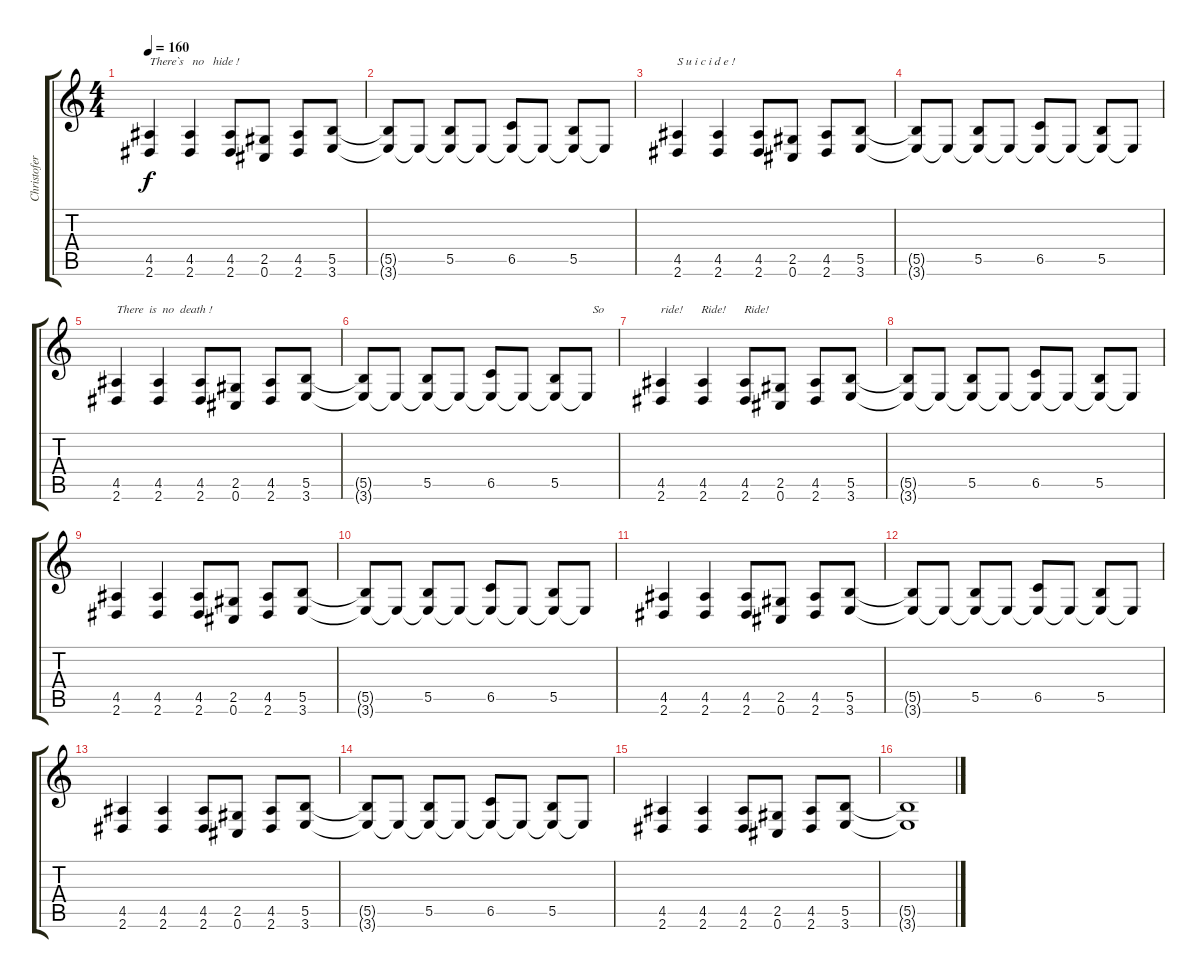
\track ("Christofer Johnsson" "Christofer") {instrument distortionguitar}
\staff {score tabs}
\tuning (Db4 Ab3 E3 B2 Gb2 Db2) {hide}
\ts (4 4)
\tempo 160
\clef g2
\ks c
(4.5 2.6).4{txt "There`s   no   hide !" dy f} (4.5 2.6).4 (4.5 2.6).8 (2.5 0.6).8 (4.5 2.6).8 (5.5 3.6).8 |
(5.5{t} 3.6{t}).8 3.6{t}.8 (5.5 3.6{t}).8 3.6{t}.8 (6.5 3.6{t}).8 3.6{t}.8 (5.5 3.6{t}).8 3.6{t}.8 |
(4.5 2.6).4{txt "S u i c i d e !"} (4.5 2.6).4 (4.5 2.6).8 (2.5 0.6).8 (4.5 2.6).8 (5.5 3.6).8 |
(5.5{t} 3.6{t}).8 3.6{t}.8 (5.5 3.6{t}).8 3.6{t}.8 (6.5 3.6{t}).8 3.6{t}.8 (5.5 3.6{t}).8 3.6{t}.8 |
(4.5 2.6).4{txt "There  is  no  death !"} (4.5 2.6).4 (4.5 2.6).8 (2.5 0.6).8 (4.5 2.6).8 (5.5 3.6).8 |
(5.5{t} 3.6{t}).8 3.6{t}.8 (5.5 3.6{t}).8 3.6{t}.8 (6.5 3.6{t}).8 3.6{t}.8 (5.5 3.6{t}).8 3.6{t}.8{txt "  So"} |
(4.5 2.6).4{txt "ride!      Ride!      Ride!"} (4.5 2.6).4 (4.5 2.6).8 (2.5 0.6).8 (4.5 2.6).8 (5.5 3.6).8 |
(5.5{t} 3.6{t}).8 3.6{t}.8 (5.5 3.6{t}).8 3.6{t}.8 (6.5 3.6{t}).8 3.6{t}.8 (5.5 3.6{t}).8 3.6{t}.8 |
(4.5 2.6).4 (4.5 2.6).4 (4.5 2.6).8 (2.5 0.6).8 (4.5 2.6).8 (5.5 3.6).8 |
(5.5{t} 3.6{t}).8 3.6{t}.8 (5.5 3.6{t}).8 3.6{t}.8 (6.5 3.6{t}).8 3.6{t}.8 (5.5 3.6{t}).8 3.6{t}.8 |
(4.5 2.6).4 (4.5 2.6).4 (4.5 2.6).8 (2.5 0.6).8 (4.5 2.6).8 (5.5 3.6).8 |
(5.5{t} 3.6{t}).8 3.6{t}.8 (5.5 3.6{t}).8 3.6{t}.8 (6.5 3.6{t}).8 3.6{t}.8 (5.5 3.6{t}).8 3.6{t}.8 |
(4.5 2.6).4 (4.5 2.6).4 (4.5 2.6).8 (2.5 0.6).8 (4.5 2.6).8 (5.5 3.6).8 |
(5.5{t} 3.6{t}).8 3.6{t}.8 (5.5 3.6{t}).8 3.6{t}.8 (6.5 3.6{t}).8 3.6{t}.8 (5.5 3.6{t}).8 3.6{t}.8 |
(4.5 2.6).4 (4.5 2.6).4 (4.5 2.6).8 (2.5 0.6).8 (4.5 2.6).8 (5.5 3.6).8 |
(5.5{t} 3.6{t}).1
